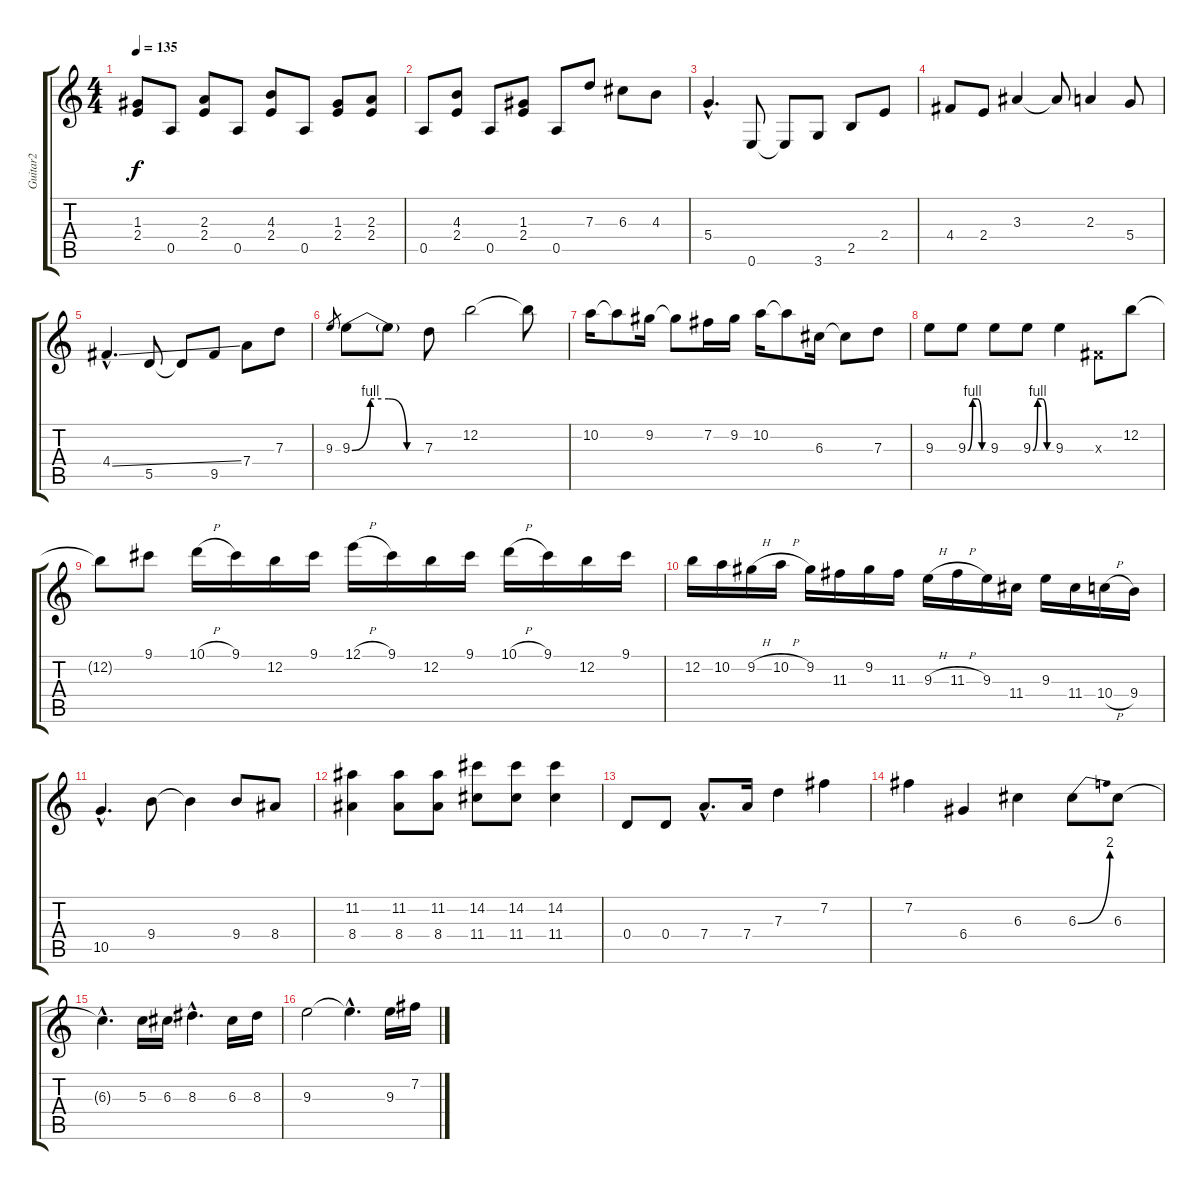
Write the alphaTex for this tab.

\track ("Guitar2" "Guitar2") {instrument overdrivenguitar}
\staff {score tabs}
\tuning (E4 B3 G3 D3 A2 E2) {hide}
\ts (4 4)
\tempo 135
\clef g2
\ks c
(1.3{t} 2.4{t}).8{dy f} 0.5.8 (2.3 2.4).8 0.5.8 (4.3 2.4).8 0.5.8 (1.3 2.4).8 (2.3 2.4).8 |
0.5.8 (4.3 2.4).8 0.5.8 (1.3 2.4).8 0.5.8 7.3.8 6.3.8 4.3.8 |
5.4{hac}.4{d} 0.6.8 0.6{t}.8 3.6.8 2.5.8 2.4.8 |
4.4.8 2.4.8 3.3.4 3.3{t}.8 2.3.4 5.4.8 |
4.4{ss hac}.4{d} 5.5.8 5.5{t}.8 9.5.8 7.4.8 7.3.8 |
9.3.8{gr} 9.3{be (custom 0 0 15 4 30 4 45 0 60 0)}.8 9.3{t}.8 7.3.8 12.2.2 12.2{t}.8 |
10.2.16 10.2{t}.8 9.2.16 9.2{t}.8 7.2.16 9.2.16 10.2.16 10.2{t}.8 6.3.16 6.3{t}.8 7.3.8 |
9.3.8 9.3{be (custom 0 0 15 4 30 4 45 0 60 0)}.8 9.3.8 9.3{be (custom 0 0 15 4 30 4 45 0 60 0)}.8 9.3.4 -1.3{x}.8 12.2.8 |
12.2{t}.8 9.1.8 10.1{h}.16 9.1.16 12.2.16 9.1.16 12.1{h}.16 9.1.16 12.2.16 9.1.16 10.1{h}.16 9.1.16 12.2.16 9.1.16 |
12.2.16 10.2.16 9.2{h}.16 10.2{h}.16 9.2.16 11.3.16 9.2.16 11.3.16 9.3{h}.16 11.3{h}.16 9.3.16 11.4.16 9.3.16 11.4.16 10.4{h}.16 9.4.16 |
10.5{hac}.4{d} 9.4.8 9.4{t}.4 9.4.8 8.4.8 |
(11.2 8.4).4 (11.2 8.4).8 (11.2 8.4).8 (14.2 11.4).8 (14.2 11.4).8 (14.2 11.4).4 |
0.4.8 0.4.8 7.4{hac}.8{d} 7.4.16 7.3.4 7.2.4 |
7.2.4 6.4.4 6.3.4 6.3{be (bend 0 0 60 8)}.8 6.3.8 |
6.3{hac t}.4{d} 5.3.16 6.3.16 8.3{hac}.4{d} 6.3.16 8.3.16 |
9.3.2 9.3{hac t}.4{d} 9.3.16 7.2.16
